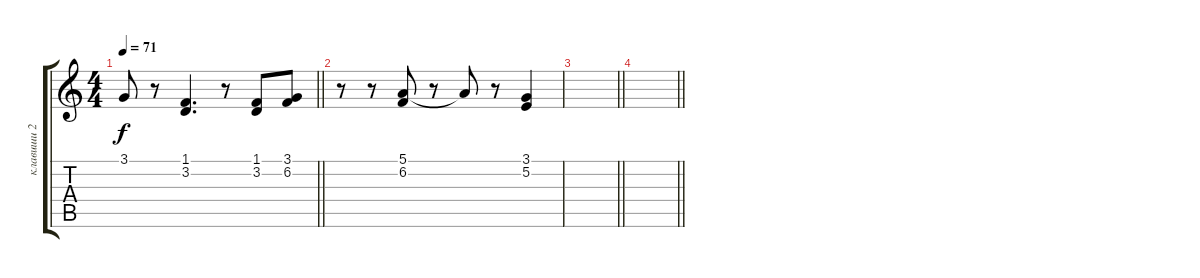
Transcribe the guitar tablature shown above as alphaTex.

\track ("клавиши 2" "клавиши 2") {instrument pad3polysynth}
\staff {score tabs}
\tuning (E4 B3 G3 D3 A2 E2) {hide}
\ts (4 4)
\tempo 71
\clef g2
\barLineRight lightlight
\ks c
3.1{t}.8{dy f} r.8 (1.1 3.2).4{d} r.8 (1.1 3.2).8 (3.1 6.2).8 |
r.8 r.8 (5.1 6.2).8 r.8 5.1{t}.8 r.8 (3.1 5.2).4 |
\barLineRight lightlight
|
\barLineRight lightlight
